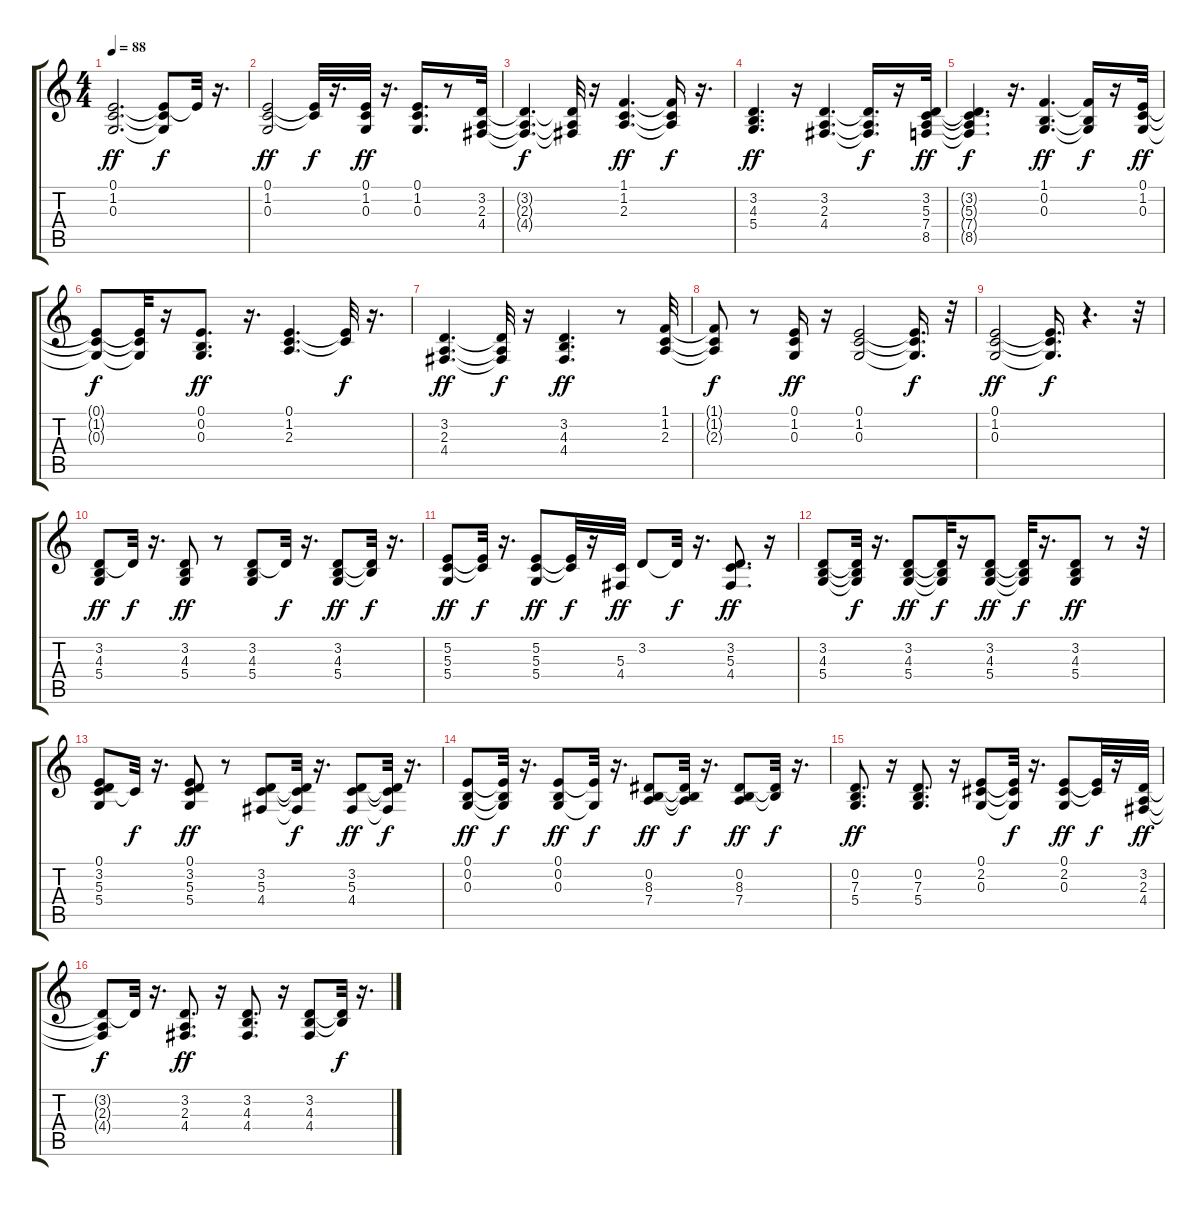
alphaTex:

\track "" {solo instrument acousticgrandpiano}
\staff {score tabs}
\tuning (E4 B3 G3 D3 A2 E2) {hide}
\ts (4 4)
\tempo 88
\clef g2
\ks c
(0.1 1.2 0.3).2{d dy ff} (0.1{t} 1.2{t} 0.3{t}).8{dy f} 0.1{t}.32 r.16{d} |
(0.1 1.2 0.3).2{dy ff} (0.1{t} 1.2{t}).32{dy f} r.16{d} (0.1 1.2 0.3).32{dy ff} r.16{d} (0.1 1.2 0.3).16{d} r.8 (3.2 2.3 4.4).32 |
(3.2{t} 2.3{t} 4.4{t}).4{d dy f} (3.2{t} 2.3{t} 4.4{t}).32 r.16 (1.1 1.2 2.3).4{d dy ff} (1.1{t} 1.2{t} 2.3{t}).16{dy f} r.16{d} |
(3.2 4.3 5.4).4{d dy ff} r.16 (3.2 2.3 4.4).4{d} (3.2{t} 2.3{t} 4.4{t}).16{d dy f} r.16 (3.2 5.3 7.4 8.5).32{dy ff} |
(3.2{t} 5.3{t} 7.4{t} 8.5{t}).4{d dy f} r.16{d} (1.1 0.2 0.3).4{d dy ff} (1.1{t} 0.2{t} 0.3{t}).16{dy f} r.16 (0.1 1.2 0.3).32{dy ff} |
(0.1{t} 1.2{t} 0.3{t}).8{dy f} (0.1{t} 1.2{t} 0.3{t}).32 r.16 (0.1 0.2 0.3).8{d dy ff} r.16{d} (0.1 1.2 2.3).4{d} (0.1{t} 1.2{t}).32{dy f} r.16{d} |
(3.2 2.3 4.4).4{d dy ff} (3.2{t} 2.3{t} 4.4{t}).32{dy f} r.16 (3.2 4.3 4.4).4{d dy ff} r.8 (1.1 1.2 2.3).32 |
(1.1{t} 1.2{t} 2.3{t}).8{dy f} r.8 (0.1 1.2 0.3).16{dy ff} r.16 (0.1 1.2 0.3).2 (0.1{t} 1.2{t} 0.3{t}).16{d dy f} r.32 |
(0.1 1.2 0.3).2{dy ff} (0.1{t} 1.2{t} 0.3{t}).16{d dy f} r.4{d} r.32 |
(3.2 4.3 5.4).8{dy ff} 3.2{t}.32{dy f} r.16{d} (3.2 4.3 5.4).8{dy ff} r.8 (3.2 4.3 5.4).8 3.2{t}.32{dy f} r.16{d} (3.2 4.3 5.4).8{dy ff} (3.2{t} 4.3{t}).32{dy f} r.16{d} |
(5.2 5.3 5.4).8{dy ff} (5.2{t} 5.3{t}).32{dy f} r.16{d} (5.2 5.3 5.4).8{dy ff} (5.2{t} 5.3{t}).32{dy f} r.16 (5.3 4.4).32{dy ff} 3.2.8 3.2{t}.32{dy f} r.16{d} (3.2 5.3 4.4).8{d dy ff} r.16 |
(3.2 4.3 5.4).8 (3.2{t} 4.3{t} 5.4{t}).32{dy f} r.16{d} (3.2 4.3 5.4).8{dy ff} (3.2{t} 4.3{t} 5.4{t}).32{dy f} r.16 (3.2 4.3 5.4).8{dy ff} (3.2{t} 4.3{t} 5.4{t}).32{dy f} r.16{d} (3.2 4.3 5.4).8{dy ff} r.8 r.32 |
(0.1 3.2 5.3 5.4).8 5.3{t}.32{dy f} r.16{d} (0.1 3.2 5.3 5.4).8{dy ff} r.8 (3.2 5.3 4.4).8 (3.2{t} 5.3{t} 4.4{t}).32{dy f} r.16{d} (3.2 5.3 4.4).8{dy ff} (3.2{t} 5.3{t} 4.4{t}).32{dy f} r.16{d} |
(0.1 0.2 0.3).8{dy ff} (0.1{t} 0.2{t} 0.3{t}).32{dy f} r.16{d} (0.1 0.2 0.3).8{dy ff} (0.1{t} 0.3{t}).32{dy f} r.16{d} (0.2 8.3 7.4).8{dy ff} (0.2{t} 8.3{t} 7.4{t}).32{dy f} r.16{d} (0.2 8.3 7.4).8{dy ff} (0.2{t} 8.3{t}).32{dy f} r.16{d} |
(0.2 7.3 5.4).8{d dy ff} r.16 (0.2 7.3 5.4).8{d} r.16 (0.1 2.2 0.3).8 (0.1{t} 2.2{t} 0.3{t}).32{dy f} r.16{d} (0.1 2.2 0.3).8{dy ff} (0.1{t} 2.2{t}).32{dy f} r.16 (3.2 2.3 4.4).32{dy ff} |
(3.2{t} 2.3{t} 4.4{t}).8{dy f} 3.2{t}.32 r.16{d} (3.2 2.3 4.4).8{d dy ff} r.16 (3.2 4.3 4.4).8{d} r.16 (3.2 4.3 4.4).8 (3.2{t} 4.3{t}).32{dy f} r.16{d}
